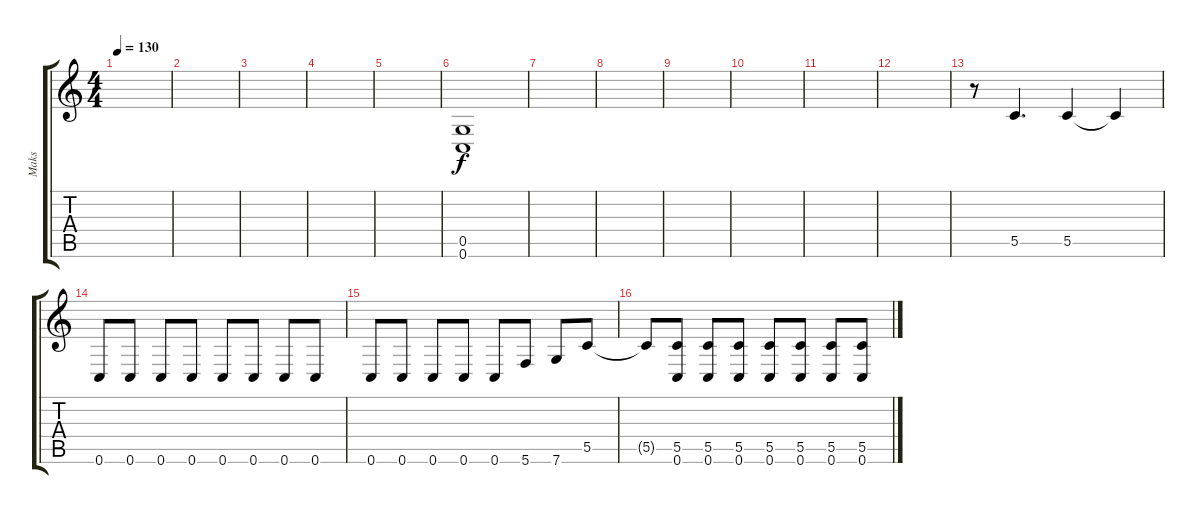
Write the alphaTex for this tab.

\track ("Maks" "Maks") {instrument distortionguitar}
\staff {score tabs}
\tuning (D4 A3 F3 C3 G2 C2) {hide}
\ts (4 4)
\tempo 130
\clef g2
\ks c
|
|
|
|
|
(0.5 0.6).1 |
|
|
|
|
|
|
r.8 5.5.4{d} 5.5.4 5.5{t}.4 |
0.6.8 0.6.8 0.6.8 0.6.8 0.6.8 0.6.8 0.6.8 0.6.8 |
0.6.8 0.6.8 0.6.8 0.6.8 0.6.8 5.6.8 7.6.8 5.5.8 |
5.5{t}.8 (5.5 0.6).8 (5.5 0.6).8 (5.5 0.6).8 (5.5 0.6).8 (5.5 0.6).8 (5.5 0.6).8 (5.5 0.6).8
